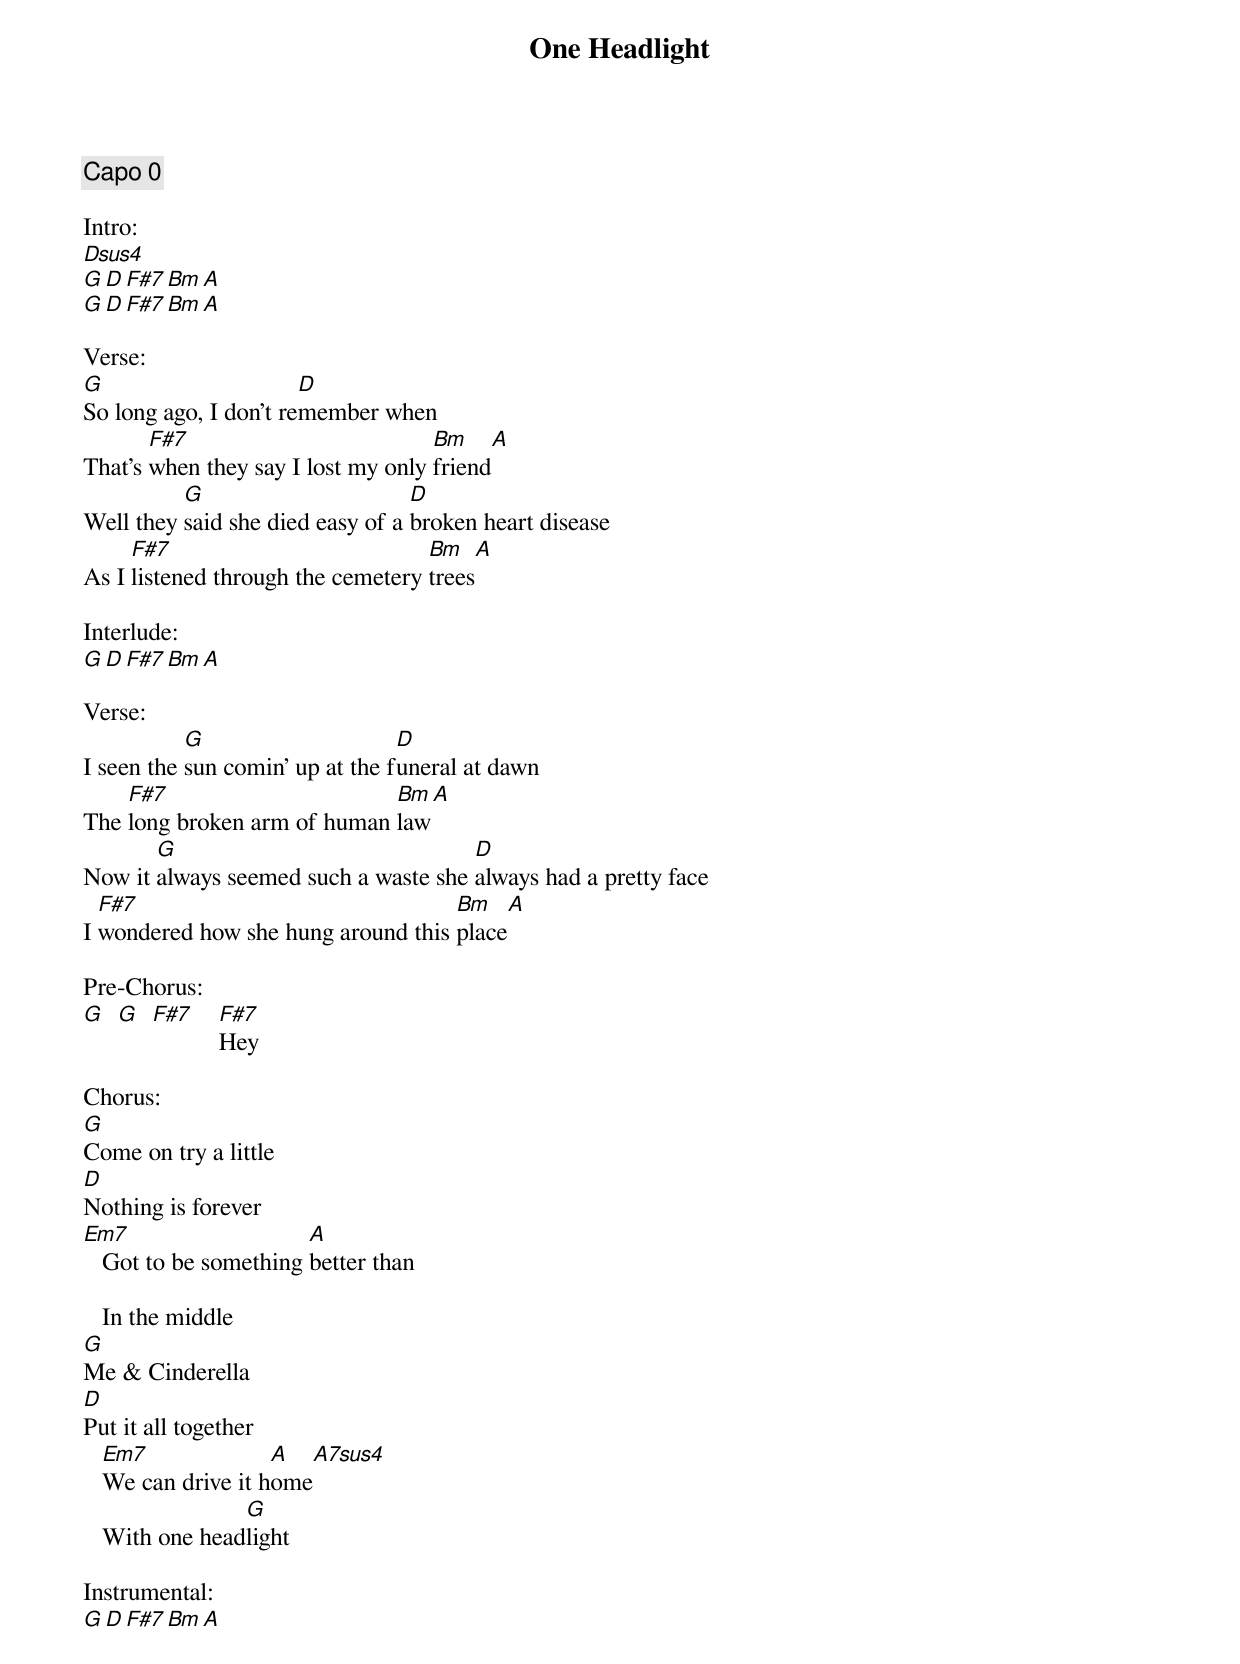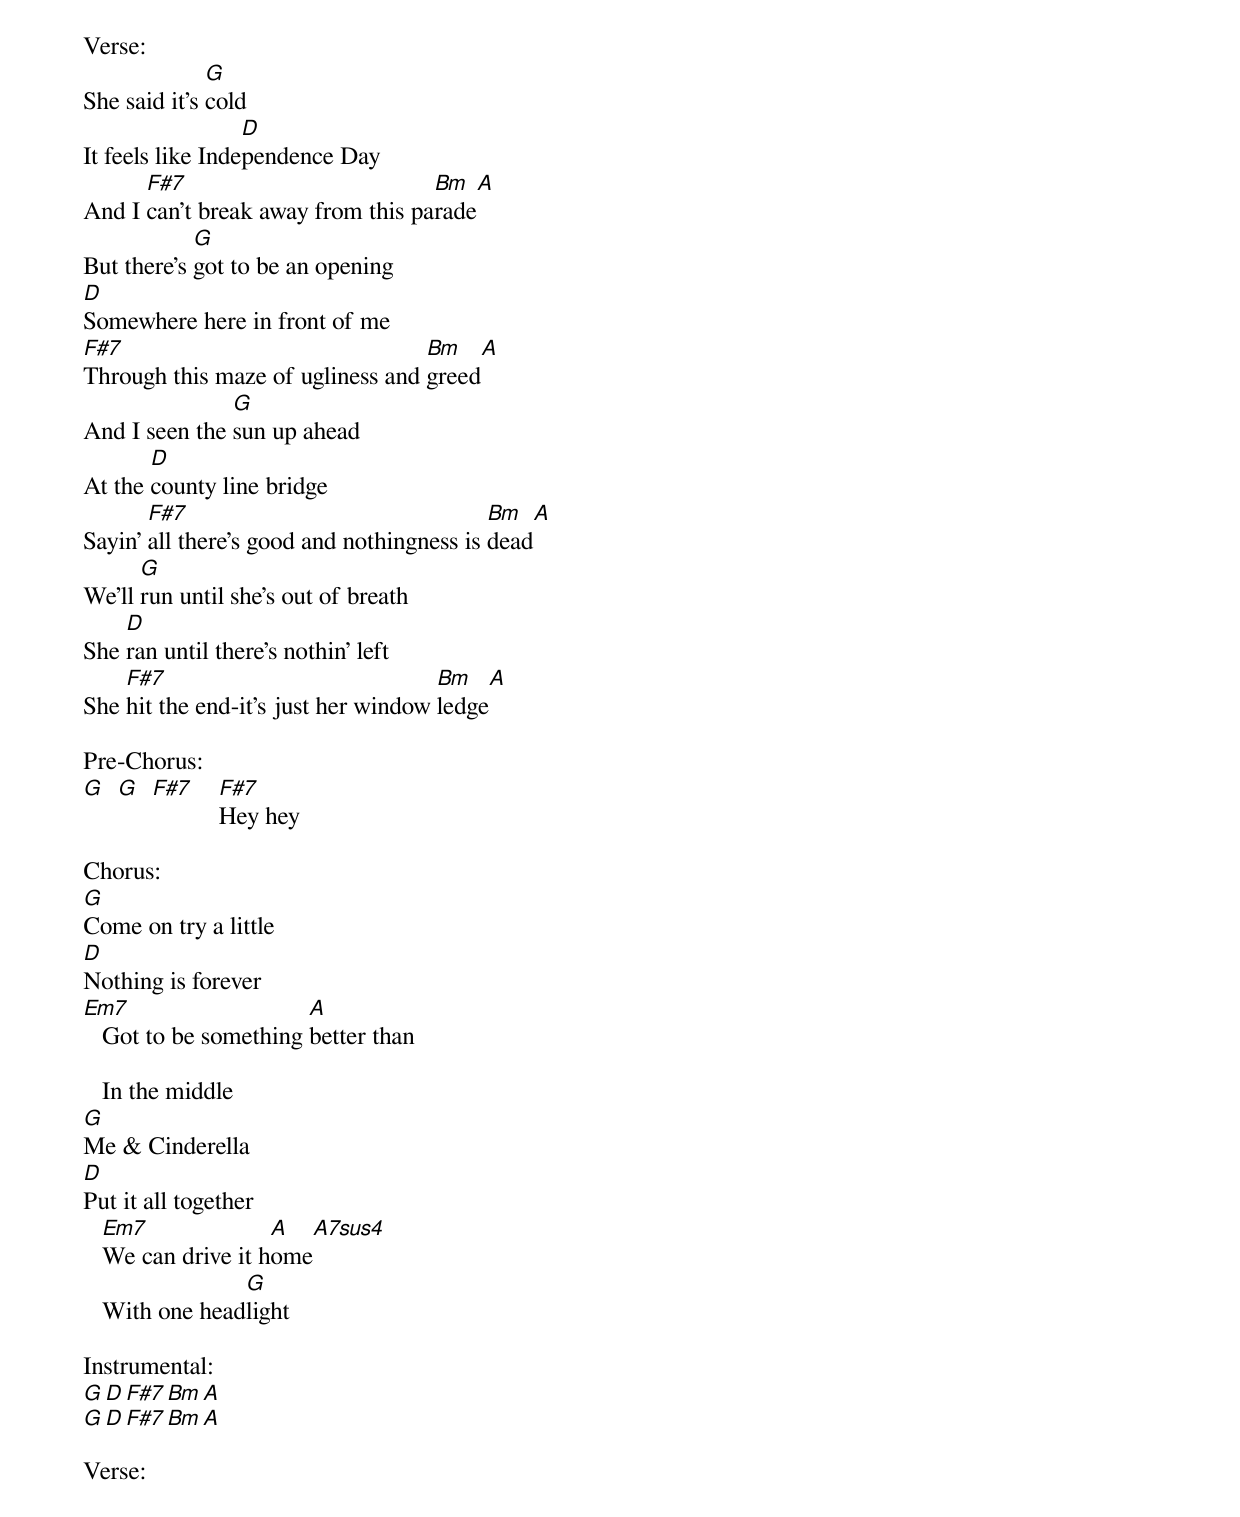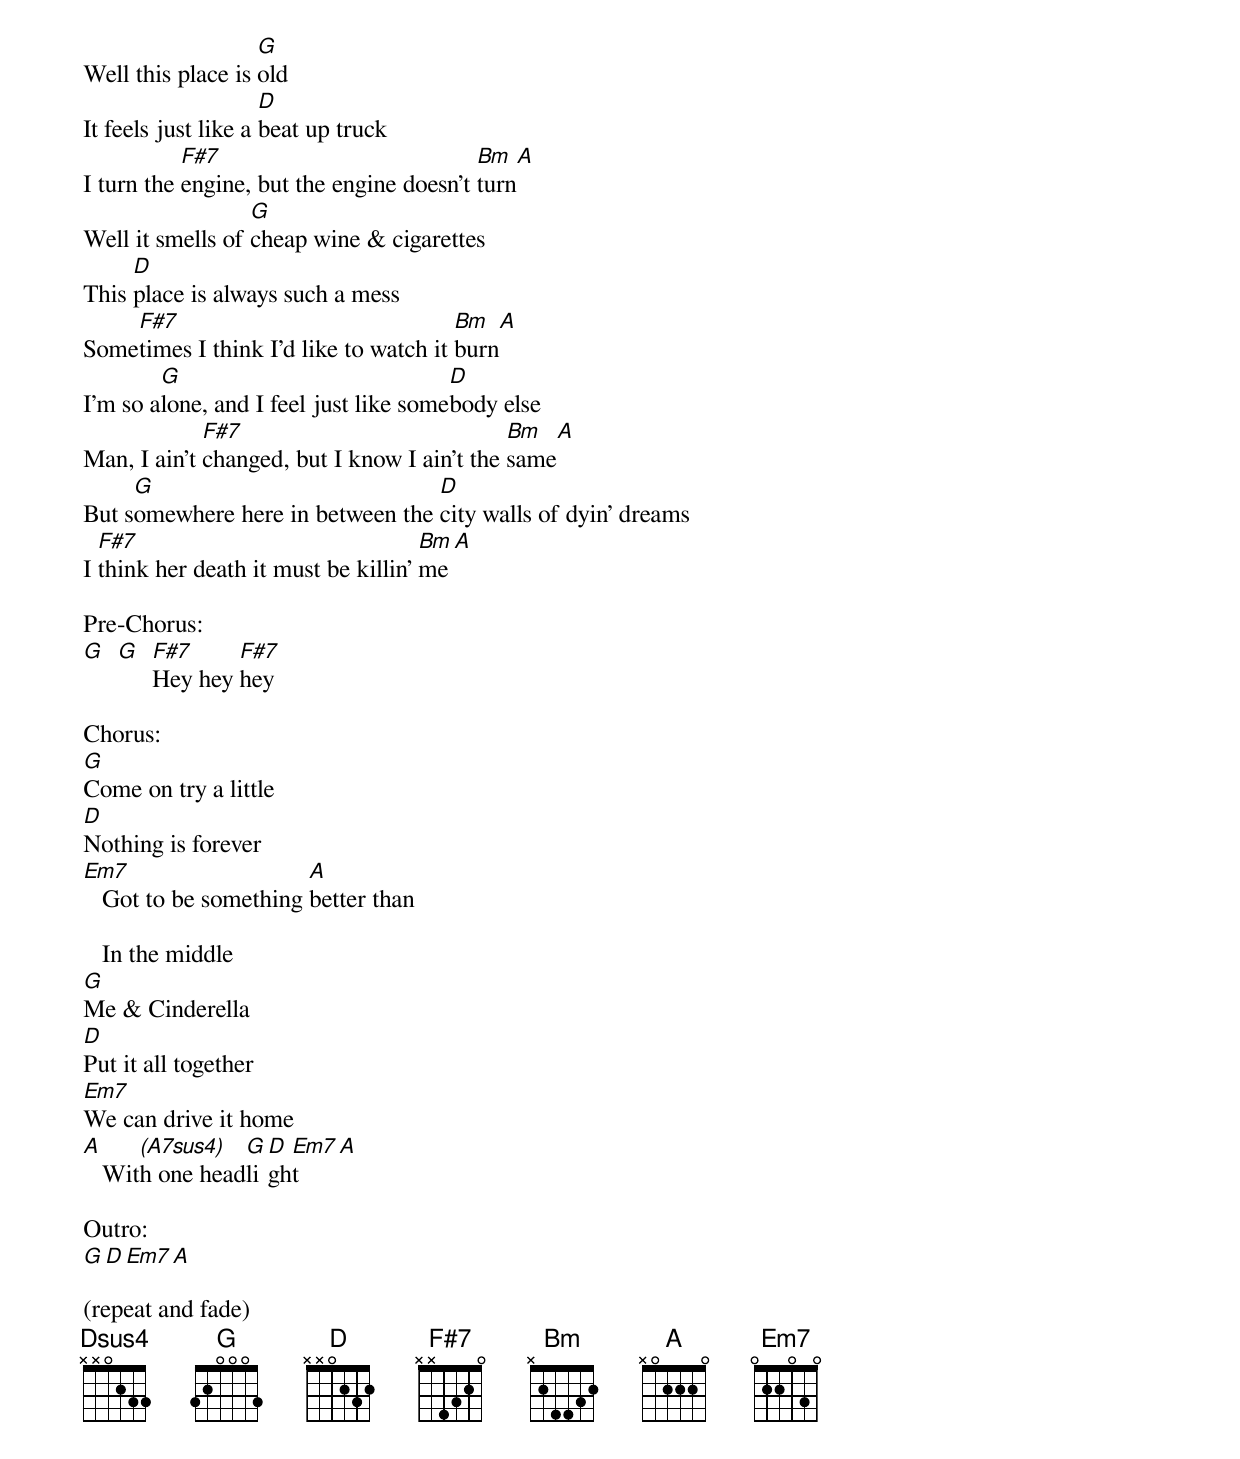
{title:One Headlight}
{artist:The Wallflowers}
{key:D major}
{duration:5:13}
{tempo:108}
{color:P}

{comment: Capo 0}

Intro:
[Dsus4]
[G][D][F#7][Bm][A]
[G][D][F#7][Bm][A]

Verse:
[G]So long ago, I don't re[D]member when
That's [F#7]when they say I lost my only [Bm]friend[A]
Well they [G]said she died easy of a [D]broken heart disease
As I [F#7]listened through the cemetery [Bm]trees[A]

Interlude:
[G][D][F#7][Bm][A]

Verse:
I seen the [G]sun comin' up at the f[D]uneral at dawn
The [F#7]long broken arm of human [Bm]law[A]
Now it [G]always seemed such a waste she [D]always had a pretty face
I [F#7]wondered how she hung around this [Bm]place[A]

Pre-Chorus:
[G]  [G]  [F#7]    [F#7]Hey

Chorus:
[G]Come on try a little
[D]Nothing is forever
[Em7]   Got to be something [A]better than

   In the middle
[G]Me & Cinderella
[D]Put it all together
   [Em7]We can drive it h[A]ome[A7sus4]
   With one head[G]light

Instrumental:
[G][D][F#7][Bm][A]

Verse:
She said it's [G]cold
It feels like Inde[D]pendence Day
And I [F#7]can't break away from this pa[Bm]rade[A]
But there's [G]got to be an opening
[D]Somewhere here in front of me
[F#7]Through this maze of ugliness and [Bm]greed[A]
And I seen the [G]sun up ahead
At the [D]county line bridge
Sayin' [F#7]all there's good and nothingness is [Bm]dead[A]
We'll [G]run until she's out of breath
She [D]ran until there's nothin' left
She [F#7]hit the end-it's just her window [Bm]ledge[A]

Pre-Chorus:
[G]  [G]  [F#7]    [F#7]Hey hey

Chorus:
[G]Come on try a little
[D]Nothing is forever
[Em7]   Got to be something [A]better than

   In the middle
[G]Me & Cinderella
[D]Put it all together
   [Em7]We can drive it h[A]ome[A7sus4]
   With one head[G]light

Instrumental:
[G][D][F#7][Bm][A]
[G][D][F#7][Bm][A]

Verse:
Well this place is [G]old
It feels just like a [D]beat up truck
I turn the [F#7]engine, but the engine doesn't [Bm]turn[A]
Well it smells of [G]cheap wine & cigarettes
This [D]place is always such a mess
Some[F#7]times I think I'd like to watch it [Bm]burn[A]
I'm so a[G]lone, and I feel just like some[D]body else
Man, I ain't [F#7]changed, but I know I ain't the [Bm]same[A]
But s[G]omewhere here in between the [D]city walls of dyin' dreams
I [F#7]think her death it must be killin’ [Bm]me[A]

Pre-Chorus:
[G]  [G]  [F#7]Hey hey [F#7]hey

Chorus:
[G]Come on try a little
[D]Nothing is forever
[Em7]   Got to be something [A]better than

   In the middle
[G]Me & Cinderella
[D]Put it all together
[Em7]We can drive it home
[A]   Wit[(A7sus4)]h one head[G]li[D]gh[Em7]t[A]

Outro:
[G][D][Em7][A]

(repeat and fade)
